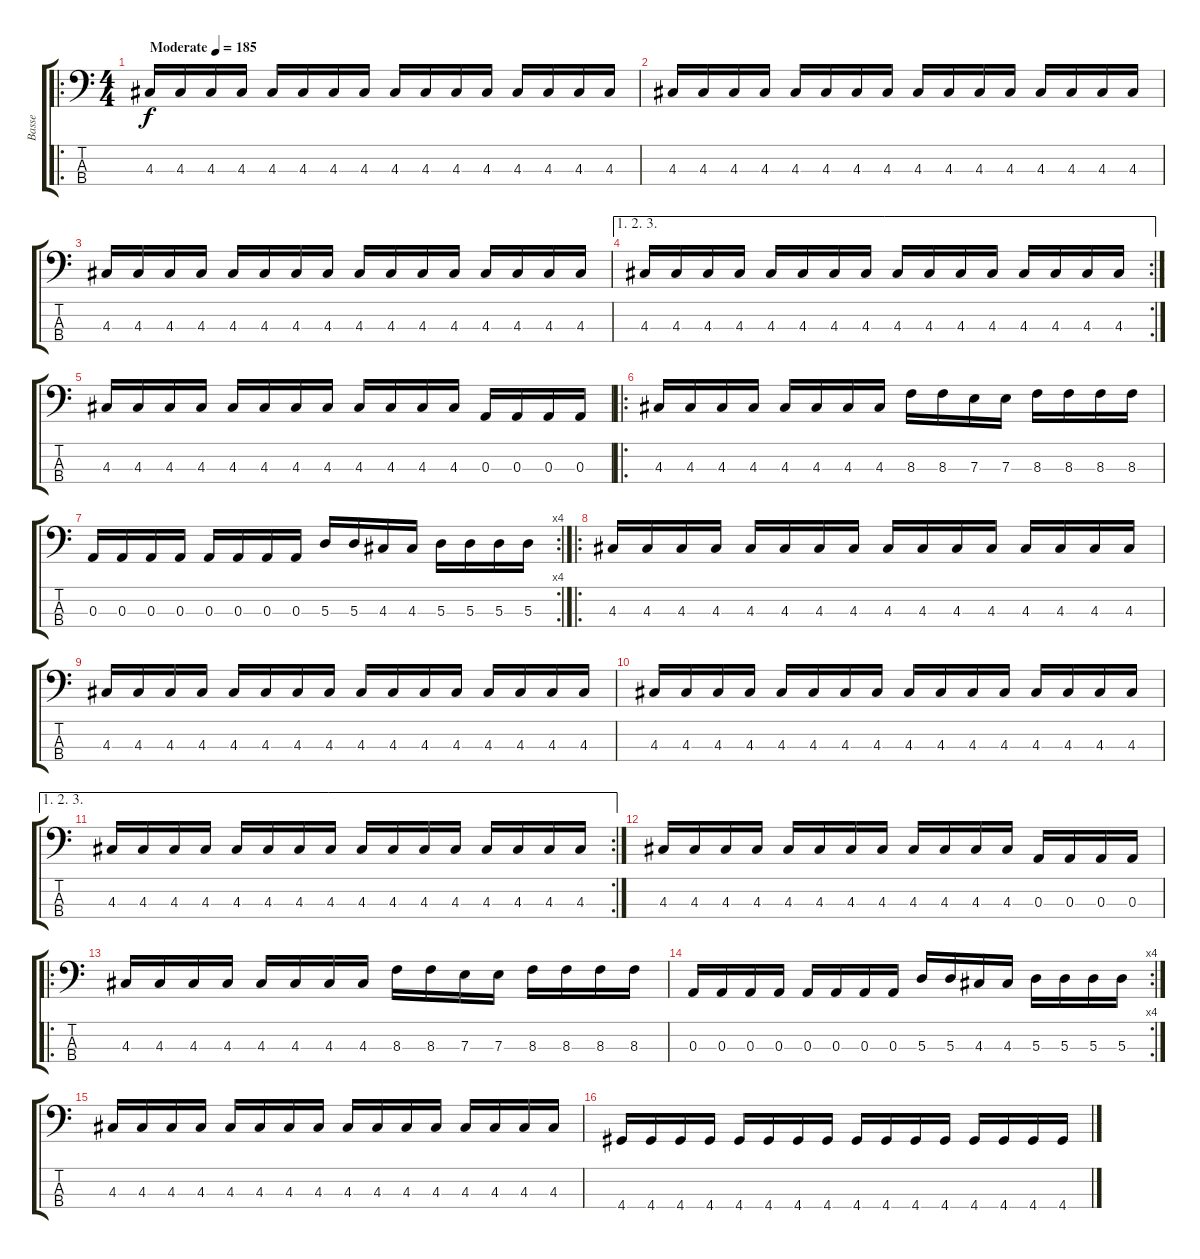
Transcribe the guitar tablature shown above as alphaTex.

\track ("Basse" "Basse") {instrument electricbassfinger}
\staff {score tabs}
\tuning (G2 D2 A1 E1) {hide}
\ro
\ts (4 4)
\tempo (185 "Moderate")
\clef f4
\ks c
4.3.16{dy f instrument electricbassfinger} 4.3.16 4.3.16 4.3.16 4.3.16 4.3.16 4.3.16 4.3.16 4.3.16 4.3.16 4.3.16 4.3.16 4.3.16 4.3.16 4.3.16 4.3.16 |
4.3.16 4.3.16 4.3.16 4.3.16 4.3.16 4.3.16 4.3.16 4.3.16 4.3.16 4.3.16 4.3.16 4.3.16 4.3.16 4.3.16 4.3.16 4.3.16 |
4.3.16 4.3.16 4.3.16 4.3.16 4.3.16 4.3.16 4.3.16 4.3.16 4.3.16 4.3.16 4.3.16 4.3.16 4.3.16 4.3.16 4.3.16 4.3.16 |
\ae (1 2 3)
\rc 2
4.3.16 4.3.16 4.3.16 4.3.16 4.3.16 4.3.16 4.3.16 4.3.16 4.3.16 4.3.16 4.3.16 4.3.16 4.3.16 4.3.16 4.3.16 4.3.16 |
4.3.16 4.3.16 4.3.16 4.3.16 4.3.16 4.3.16 4.3.16 4.3.16 4.3.16 4.3.16 4.3.16 4.3.16 0.3.16 0.3.16 0.3.16 0.3.16 |
\ro
4.3.16 4.3.16 4.3.16 4.3.16 4.3.16 4.3.16 4.3.16 4.3.16 8.3.16 8.3.16 7.3.16 7.3.16 8.3.16 8.3.16 8.3.16 8.3.16 |
\rc 4
0.3.16 0.3.16 0.3.16 0.3.16 0.3.16 0.3.16 0.3.16 0.3.16 5.3.16 5.3.16 4.3.16 4.3.16 5.3.16 5.3.16 5.3.16 5.3.16 |
\ro
4.3.16 4.3.16 4.3.16 4.3.16 4.3.16 4.3.16 4.3.16 4.3.16 4.3.16 4.3.16 4.3.16 4.3.16 4.3.16 4.3.16 4.3.16 4.3.16 |
4.3.16 4.3.16 4.3.16 4.3.16 4.3.16 4.3.16 4.3.16 4.3.16 4.3.16 4.3.16 4.3.16 4.3.16 4.3.16 4.3.16 4.3.16 4.3.16 |
4.3.16 4.3.16 4.3.16 4.3.16 4.3.16 4.3.16 4.3.16 4.3.16 4.3.16 4.3.16 4.3.16 4.3.16 4.3.16 4.3.16 4.3.16 4.3.16 |
\ae (1 2 3)
\rc 2
4.3.16 4.3.16 4.3.16 4.3.16 4.3.16 4.3.16 4.3.16 4.3.16 4.3.16 4.3.16 4.3.16 4.3.16 4.3.16 4.3.16 4.3.16 4.3.16 |
4.3.16 4.3.16 4.3.16 4.3.16 4.3.16 4.3.16 4.3.16 4.3.16 4.3.16 4.3.16 4.3.16 4.3.16 0.3.16 0.3.16 0.3.16 0.3.16 |
\ro
4.3.16 4.3.16 4.3.16 4.3.16 4.3.16 4.3.16 4.3.16 4.3.16 8.3.16 8.3.16 7.3.16 7.3.16 8.3.16 8.3.16 8.3.16 8.3.16 |
\rc 4
0.3.16 0.3.16 0.3.16 0.3.16 0.3.16 0.3.16 0.3.16 0.3.16 5.3.16 5.3.16 4.3.16 4.3.16 5.3.16 5.3.16 5.3.16 5.3.16 |
4.3.16 4.3.16 4.3.16 4.3.16 4.3.16 4.3.16 4.3.16 4.3.16 4.3.16 4.3.16 4.3.16 4.3.16 4.3.16 4.3.16 4.3.16 4.3.16 |
4.4.16 4.4.16 4.4.16 4.4.16 4.4.16 4.4.16 4.4.16 4.4.16 4.4.16 4.4.16 4.4.16 4.4.16 4.4.16 4.4.16 4.4.16 4.4.16
